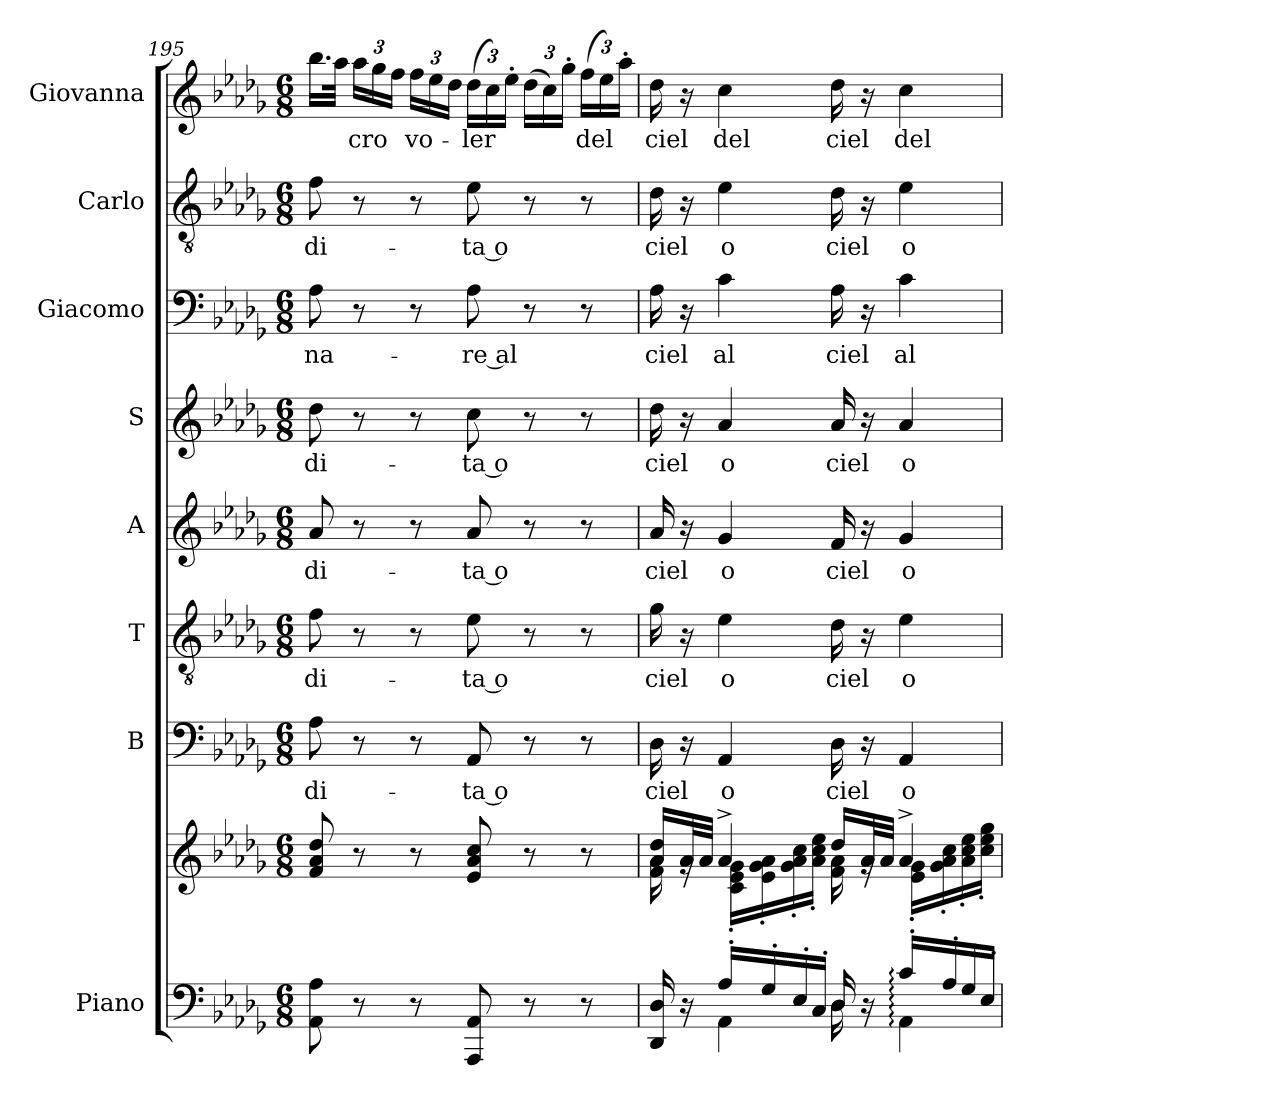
**kern	**kern	**kern	**text	**kern	**text	**kern	**text	**kern	**text	**kern	**text	**kern	**text	**kern	**text
*part8	*part8	*part7	*part7	*part6	*part6	*part5	*part5	*part4	*part4	*part3	*part3	*part2	*part2	*part1	*part1
*staff9	*staff8	*staff7	*staff7	*staff6	*staff6	*staff5	*staff5	*staff4	*staff4	*staff3	*staff3	*staff2	*staff2	*staff1	*staff1
*I"Piano	*	*I"B	*	*I"T	*	*I"A	*	*I"S	*	*I"Giacomo	*	*I"Carlo	*	*I"Giovanna	*
*I'Pno	*	*I'B	*	*I'T	*	*I'A	*	*I'S	*	*	*	*	*	*	*
*clefF4	*clefG2	*clefF4	*	*clefGv2	*	*clefG2	*	*clefG2	*	*clefF4	*	*clefGv2	*	*clefG2	*
*k[b-e-a-d-g-]	*k[b-e-a-d-g-]	*k[b-e-a-d-g-]	*	*k[b-e-a-d-g-]	*	*k[b-e-a-d-g-]	*	*k[b-e-a-d-g-]	*	*k[b-e-a-d-g-]	*	*k[b-e-a-d-g-]	*	*k[b-e-a-d-g-]	*
*M6/8	*M6/8	*M6/8	*	*M6/8	*	*M6/8	*	*M6/8	*	*M6/8	*	*M6/8	*	*M6/8	*
=195	=195	=195	=195	=195	=195	=195	=195	=195	=195	=195	=195	=195	=195	=195	=195
!	!	!	!LO:LY:b	!	!LO:LY:b	!	!LO:LY:b	!	!LO:LY:b	!	!LO:LY:b	!	!LO:LY:b	!	!
8AA-\ 8A-\	8f/ 8a-/ 8dd-/	8A-\	-di-	8f\	-di-	8a-/	-di-	8dd-\	-di-	8A-\	-na-	8f\	-di-	16.bb-\LL	.
.	.	.	.	.	.	.	.	.	.	.	.	.	.	32aa-\JJk	.
*	*	*	*	*	*	*	*	*	*	*	*	*	*	*Xbrackettup	*
!	!	!	!	!	!	!	!	!	!	!	!	!	!	!	!LO:LY:b
8r	8r	8r	.	8r	.	8r	.	8r	.	8r	.	8r	.	24aa-\LL	-cro
.	.	.	.	.	.	.	.	.	.	.	.	.	.	24gg-\	.
.	.	.	.	.	.	.	.	.	.	.	.	.	.	24ff\JJ	.
!	!	!	!	!	!	!	!	!	!	!	!	!	!	!	!LO:LY:b
8r	8r	8r	.	8r	.	8r	.	8r	.	8r	.	8r	.	24ff\LL	vo-
.	.	.	.	.	.	.	.	.	.	.	.	.	.	24ee-\	.
.	.	.	.	.	.	.	.	.	.	.	.	.	.	24dd-\JJ	.
!	!	!	!LO:LY:b	!	!LO:LY:b	!	!LO:LY:b	!	!LO:LY:b	!	!LO:LY:b	!	!LO:LY:b	!	!LO:LY:b
8AAA-/ 8AA-/	8e-/ 8a-/ 8cc/	8AA-/	-ta o	8e-\	-ta o	8a-/	-ta o	8cc\	-ta o	8A-\	-re al	8e-\	-ta o	(24dd-\LL	-ler
.	.	.	.	.	.	.	.	.	.	.	.	.	.	24cc\)	.
.	.	.	.	.	.	.	.	.	.	.	.	.	.	24ee-'\JJ	.
8r	8r	8r	.	8r	.	8r	.	8r	.	8r	.	8r	.	(24dd-\LL	.
.	.	.	.	.	.	.	.	.	.	.	.	.	.	24cc\)	.
.	.	.	.	.	.	.	.	.	.	.	.	.	.	24gg-'\JJ	.
!	!	!	!	!	!	!	!	!	!	!	!	!	!	!	!LO:LY:b
8r	8r	8r	.	8r	.	8r	.	8r	.	8r	.	8r	.	(24ff\LL	del
.	.	.	.	.	.	.	.	.	.	.	.	.	.	24ee-\)	.
.	.	.	.	.	.	.	.	.	.	.	.	.	.	24aa-'\JJ	.
!!LO:PB:g=z
=196	=196	=196	=196	=196	=196	=196	=196	=196	=196	=196	=196	=196	=196	=196	=196
*^	*^	*	*	*	*	*	*	*	*	*	*	*	*	*	*
!	!	!	!	!	!LO:LY:b	!	!LO:LY:b	!	!LO:LY:b	!	!LO:LY:b	!	!LO:LY:b	!	!LO:LY:b	!	!LO:LY:b
16DD-/ 16D-/	8ryy	16a-/ 16dd-/LL	16f\ 16a-\	16D-\	ciel	16g-\	ciel	16a-/	ciel	16dd-\	ciel	16A-\	ciel	16d-\	ciel	16dd-\	ciel
16r	.	32a-/L	16rg	16r	.	16r	.	16r	.	16r	.	16r	.	16r	.	16r	.
.	.	32a-/JJJ	.	.	.	.	.	.	.	.	.	.	.	.	.	.	.
!	!	!	!	!	!LO:LY:b	!	!LO:LY:b	!	!LO:LY:b	!	!LO:LY:b	!	!LO:LY:b	!	!LO:LY:b	!	!LO:LY:b
16A-'/LL	4AA-\	4a-^/	16c\' 16e-\' 16g-\'LL	4AA-/	o	4e-\	o	4g-/	o	4a-/	o	4c\	al	4e-\	o	4cc\	del
16G-'/	.	.	16e-\' 16g-\' 16a-\'	.	.	.	.	.	.	.	.	.	.	.	.	.	.
16E-'/	.	.	16g-\' 16a-\' 16cc\'	.	.	.	.	.	.	.	.	.	.	.	.	.	.
16C'/JJ	.	.	16a-\' 16cc\' 16ee-\'JJ	.	.	.	.	.	.	.	.	.	.	.	.	.	.
!	!	!	!	!	!LO:LY:b	!	!LO:LY:b	!	!LO:LY:b	!	!LO:LY:b	!	!LO:LY:b	!	!LO:LY:b	!	!LO:LY:b
16D-/	16D-\	16dd-/LL	16f\ 16a-\	16D-\	ciel	16d-\	ciel	16f/	ciel	16a-/	ciel	16A-\	ciel	16d-\	ciel	16dd-\	ciel
16r	16ryy	32a-/L	16rg	16r	.	16r	.	16r	.	16r	.	16r	.	16r	.	16r	.
.	.	32a-/JJJ	.	.	.	.	.	.	.	.	.	.	.	.	.	.	.
!	!	!	!	!	!LO:LY:b	!	!LO:LY:b	!	!LO:LY:b	!	!LO:LY:b	!	!LO:LY:b	!	!LO:LY:b	!	!LO:LY:b
16c:'/LL	4AA-:\	4a-^/	16e-\' 16g-\'LL	4AA-/	o	4e-\	o	4g-/	o	4a-/	o	4c\	al	4e-\	o	4cc\	del
16A-'/	.	.	16g-\' 16a-\' 16cc\'	.	.	.	.	.	.	.	.	.	.	.	.	.	.
16G-'/	.	.	16a-\' 16cc\' 16ee-\'	.	.	.	.	.	.	.	.	.	.	.	.	.	.
16E-'/JJ	.	.	16cc\' 16ee-\' 16gg-\'JJ	.	.	.	.	.	.	.	.	.	.	.	.	.	.
*v	*v	*	*	*	*	*	*	*	*	*	*	*	*	*	*	*	*
*	*v	*v	*	*	*	*	*	*	*	*	*	*	*	*	*	*
=	=	=	=	=	=	=	=	=	=	=	=	=	=	=	=
*-	*-	*-	*-	*-	*-	*-	*-	*-	*-	*-	*-	*-	*-	*-	*-
